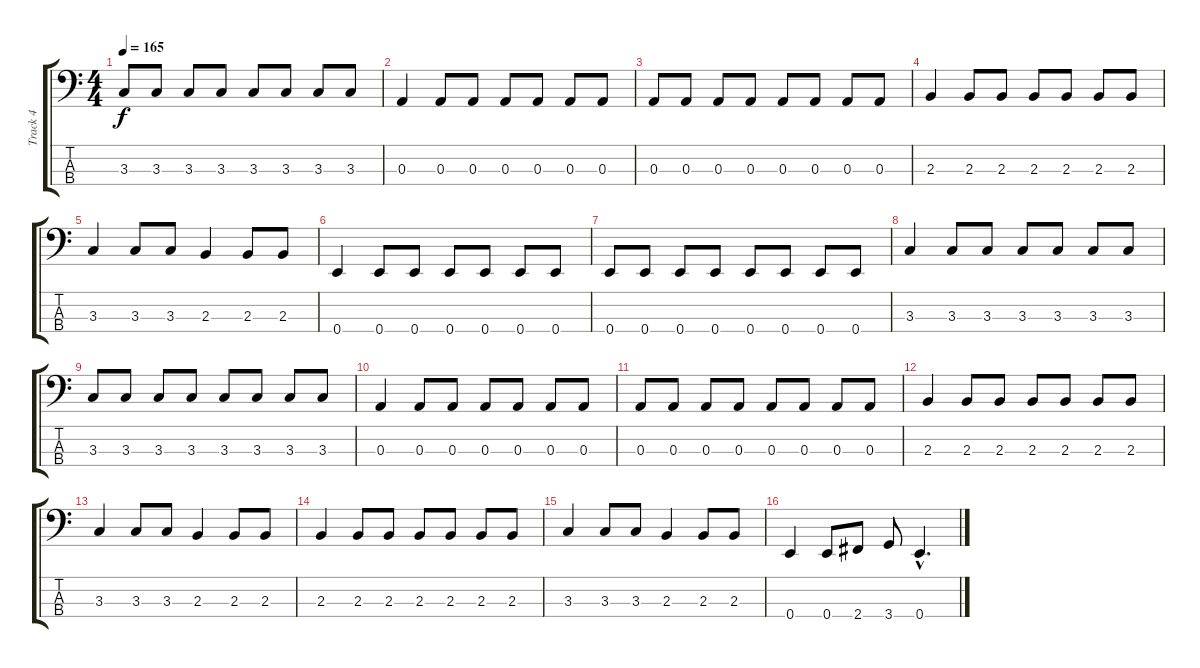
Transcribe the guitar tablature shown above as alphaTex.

\track ("Track 4" "Track 4") {instrument electricbasspick}
\staff {score tabs}
\tuning (G2 D2 A1 E1) {hide}
\ts (4 4)
\tempo 165
\clef f4
\ks c
3.3.8{dy f} 3.3.8 3.3.8 3.3.8 3.3.8 3.3.8 3.3.8 3.3.8 |
0.3.4 0.3.8 0.3.8 0.3.8 0.3.8 0.3.8 0.3.8 |
0.3.8 0.3.8 0.3.8 0.3.8 0.3.8 0.3.8 0.3.8 0.3.8 |
2.3.4 2.3.8 2.3.8 2.3.8 2.3.8 2.3.8 2.3.8 |
3.3.4 3.3.8 3.3.8 2.3.4 2.3.8 2.3.8 |
0.4.4 0.4.8 0.4.8 0.4.8 0.4.8 0.4.8 0.4.8 |
0.4.8 0.4.8 0.4.8 0.4.8 0.4.8 0.4.8 0.4.8 0.4.8 |
3.3.4 3.3.8 3.3.8 3.3.8 3.3.8 3.3.8 3.3.8 |
3.3.8 3.3.8 3.3.8 3.3.8 3.3.8 3.3.8 3.3.8 3.3.8 |
0.3.4 0.3.8 0.3.8 0.3.8 0.3.8 0.3.8 0.3.8 |
0.3.8 0.3.8 0.3.8 0.3.8 0.3.8 0.3.8 0.3.8 0.3.8 |
2.3.4 2.3.8 2.3.8 2.3.8 2.3.8 2.3.8 2.3.8 |
3.3.4 3.3.8 3.3.8 2.3.4 2.3.8 2.3.8 |
2.3.4 2.3.8 2.3.8 2.3.8 2.3.8 2.3.8 2.3.8 |
3.3.4 3.3.8 3.3.8 2.3.4 2.3.8 2.3.8 |
0.4.4 0.4.8 2.4.8 3.4.8 0.4{hac}.4{d}
